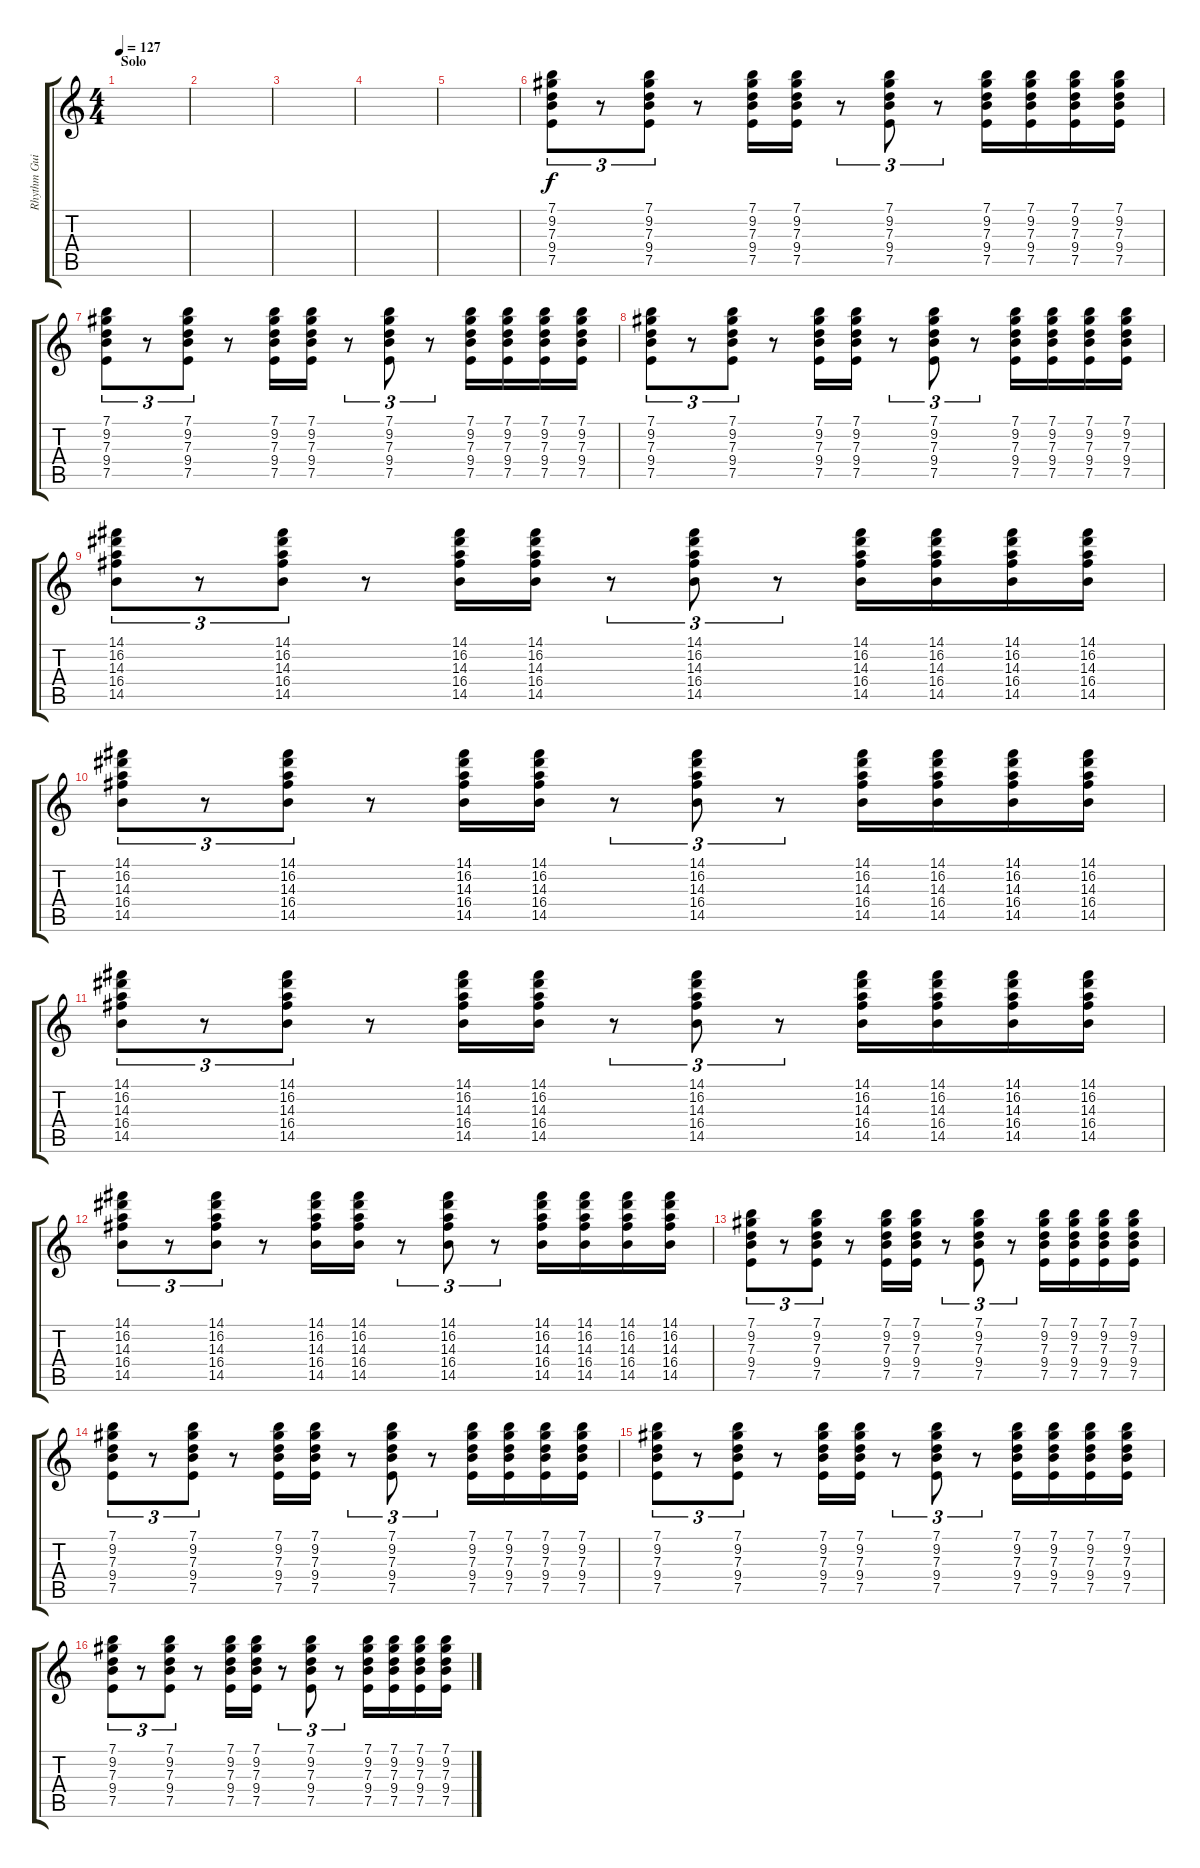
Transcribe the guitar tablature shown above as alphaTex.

\track ("Rhythm Guitar" "Rhythm Gui") {instrument electricguitarclean}
\staff {score tabs}
\tuning (E4 B3 G3 D3 A2 E2) {hide}
\ts (4 4)
\section ("" "Solo")
\tempo 127
\clef g2
\ks c
|
|
|
|
|
(7.1 9.2 7.3 9.4 7.5).8{tu (3 2)} r.8{tu (3 2)} (7.1 9.2 7.3 9.4 7.5).8{tu (3 2)} r.8 (7.1 9.2 7.3 9.4 7.5).16 (7.1 9.2 7.3 9.4 7.5).16 r.8{tu (3 2)} (7.1 9.2 7.3 9.4 7.5).8{tu (3 2)} r.8{tu (3 2)} (7.1 9.2 7.3 9.4 7.5).16 (7.1 9.2 7.3 9.4 7.5).16 (7.1 9.2 7.3 9.4 7.5).16 (7.1 9.2 7.3 9.4 7.5).16 |
(7.1 9.2 7.3 9.4 7.5).8{tu (3 2)} r.8{tu (3 2)} (7.1 9.2 7.3 9.4 7.5).8{tu (3 2)} r.8 (7.1 9.2 7.3 9.4 7.5).16 (7.1 9.2 7.3 9.4 7.5).16 r.8{tu (3 2)} (7.1 9.2 7.3 9.4 7.5).8{tu (3 2)} r.8{tu (3 2)} (7.1 9.2 7.3 9.4 7.5).16 (7.1 9.2 7.3 9.4 7.5).16 (7.1 9.2 7.3 9.4 7.5).16 (7.1 9.2 7.3 9.4 7.5).16 |
(7.1 9.2 7.3 9.4 7.5).8{tu (3 2)} r.8{tu (3 2)} (7.1 9.2 7.3 9.4 7.5).8{tu (3 2)} r.8 (7.1 9.2 7.3 9.4 7.5).16 (7.1 9.2 7.3 9.4 7.5).16 r.8{tu (3 2)} (7.1 9.2 7.3 9.4 7.5).8{tu (3 2)} r.8{tu (3 2)} (7.1 9.2 7.3 9.4 7.5).16 (7.1 9.2 7.3 9.4 7.5).16 (7.1 9.2 7.3 9.4 7.5).16 (7.1 9.2 7.3 9.4 7.5).16 |
(14.1 16.2 14.3 16.4 14.5).8{tu (3 2)} r.8{tu (3 2)} (14.1 16.2 14.3 16.4 14.5).8{tu (3 2)} r.8 (14.1 16.2 14.3 16.4 14.5).16 (14.1 16.2 14.3 16.4 14.5).16 r.8{tu (3 2)} (14.1 16.2 14.3 16.4 14.5).8{tu (3 2)} r.8{tu (3 2)} (14.1 16.2 14.3 16.4 14.5).16 (14.1 16.2 14.3 16.4 14.5).16 (14.1 16.2 14.3 16.4 14.5).16 (14.1 16.2 14.3 16.4 14.5).16 |
(14.1 16.2 14.3 16.4 14.5).8{tu (3 2)} r.8{tu (3 2)} (14.1 16.2 14.3 16.4 14.5).8{tu (3 2)} r.8 (14.1 16.2 14.3 16.4 14.5).16 (14.1 16.2 14.3 16.4 14.5).16 r.8{tu (3 2)} (14.1 16.2 14.3 16.4 14.5).8{tu (3 2)} r.8{tu (3 2)} (14.1 16.2 14.3 16.4 14.5).16 (14.1 16.2 14.3 16.4 14.5).16 (14.1 16.2 14.3 16.4 14.5).16 (14.1 16.2 14.3 16.4 14.5).16 |
(14.1 16.2 14.3 16.4 14.5).8{tu (3 2)} r.8{tu (3 2)} (14.1 16.2 14.3 16.4 14.5).8{tu (3 2)} r.8 (14.1 16.2 14.3 16.4 14.5).16 (14.1 16.2 14.3 16.4 14.5).16 r.8{tu (3 2)} (14.1 16.2 14.3 16.4 14.5).8{tu (3 2)} r.8{tu (3 2)} (14.1 16.2 14.3 16.4 14.5).16 (14.1 16.2 14.3 16.4 14.5).16 (14.1 16.2 14.3 16.4 14.5).16 (14.1 16.2 14.3 16.4 14.5).16 |
(14.1 16.2 14.3 16.4 14.5).8{tu (3 2)} r.8{tu (3 2)} (14.1 16.2 14.3 16.4 14.5).8{tu (3 2)} r.8 (14.1 16.2 14.3 16.4 14.5).16 (14.1 16.2 14.3 16.4 14.5).16 r.8{tu (3 2)} (14.1 16.2 14.3 16.4 14.5).8{tu (3 2)} r.8{tu (3 2)} (14.1 16.2 14.3 16.4 14.5).16 (14.1 16.2 14.3 16.4 14.5).16 (14.1 16.2 14.3 16.4 14.5).16 (14.1 16.2 14.3 16.4 14.5).16 |
(7.1 9.2 7.3 9.4 7.5).8{tu (3 2)} r.8{tu (3 2)} (7.1 9.2 7.3 9.4 7.5).8{tu (3 2)} r.8 (7.1 9.2 7.3 9.4 7.5).16 (7.1 9.2 7.3 9.4 7.5).16 r.8{tu (3 2)} (7.1 9.2 7.3 9.4 7.5).8{tu (3 2)} r.8{tu (3 2)} (7.1 9.2 7.3 9.4 7.5).16 (7.1 9.2 7.3 9.4 7.5).16 (7.1 9.2 7.3 9.4 7.5).16 (7.1 9.2 7.3 9.4 7.5).16 |
(7.1 9.2 7.3 9.4 7.5).8{tu (3 2)} r.8{tu (3 2)} (7.1 9.2 7.3 9.4 7.5).8{tu (3 2)} r.8 (7.1 9.2 7.3 9.4 7.5).16 (7.1 9.2 7.3 9.4 7.5).16 r.8{tu (3 2)} (7.1 9.2 7.3 9.4 7.5).8{tu (3 2)} r.8{tu (3 2)} (7.1 9.2 7.3 9.4 7.5).16 (7.1 9.2 7.3 9.4 7.5).16 (7.1 9.2 7.3 9.4 7.5).16 (7.1 9.2 7.3 9.4 7.5).16 |
(7.1 9.2 7.3 9.4 7.5).8{tu (3 2)} r.8{tu (3 2)} (7.1 9.2 7.3 9.4 7.5).8{tu (3 2)} r.8 (7.1 9.2 7.3 9.4 7.5).16 (7.1 9.2 7.3 9.4 7.5).16 r.8{tu (3 2)} (7.1 9.2 7.3 9.4 7.5).8{tu (3 2)} r.8{tu (3 2)} (7.1 9.2 7.3 9.4 7.5).16 (7.1 9.2 7.3 9.4 7.5).16 (7.1 9.2 7.3 9.4 7.5).16 (7.1 9.2 7.3 9.4 7.5).16 |
(7.1 9.2 7.3 9.4 7.5).8{tu (3 2)} r.8{tu (3 2)} (7.1 9.2 7.3 9.4 7.5).8{tu (3 2)} r.8 (7.1 9.2 7.3 9.4 7.5).16 (7.1 9.2 7.3 9.4 7.5).16 r.8{tu (3 2)} (7.1 9.2 7.3 9.4 7.5).8{tu (3 2)} r.8{tu (3 2)} (7.1 9.2 7.3 9.4 7.5).16 (7.1 9.2 7.3 9.4 7.5).16 (7.1 9.2 7.3 9.4 7.5).16 (7.1 9.2 7.3 9.4 7.5).16
